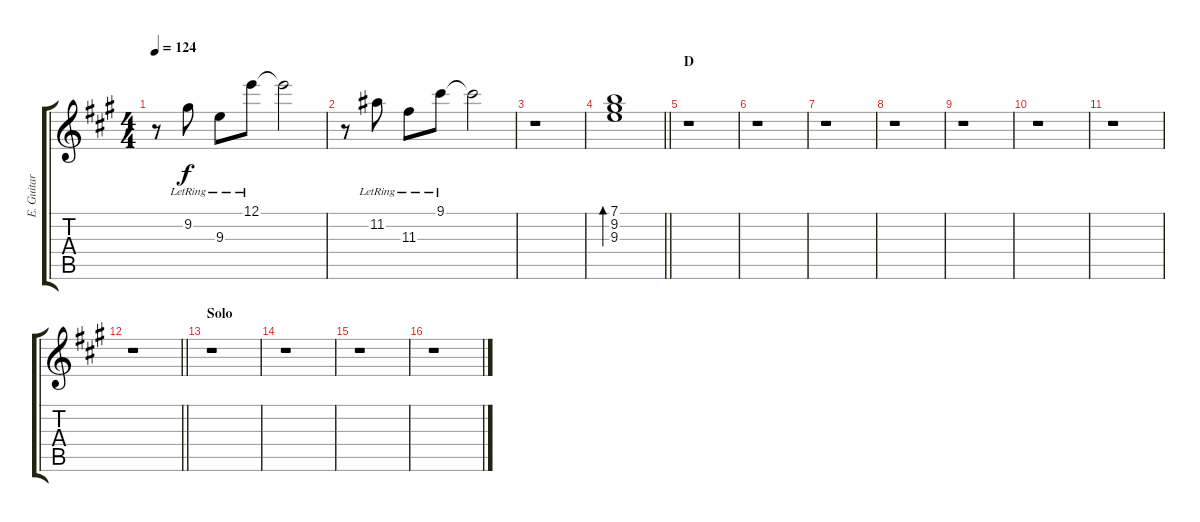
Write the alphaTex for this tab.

\track ("E. Guitar II" "E. Guitar ") {instrument electricguitarclean}
\staff {score tabs}
\tuning (E4 B3 G3 D3 A2 E2) {hide}
\ts (4 4)
\tempo 124
\clef g2
\ks a
r.8{dy f} 9.2{lr}.8 9.3{lr}.8 12.1{lr}.8 12.1{t}.2 |
r.8 11.2{lr}.8 11.3{lr}.8 9.1{lr}.8 9.1{t}.2 |
r.1 |
\barLineRight lightlight
(7.1 9.2 9.3).1{bd 240} |
\section ("" "D")
r.1 |
r.1 |
r.1 |
r.1 |
r.1 |
r.1 |
r.1 |
\barLineRight lightlight
r.1 |
\section ("" "Solo")
r.1 |
r.1 |
r.1 |
r.1
